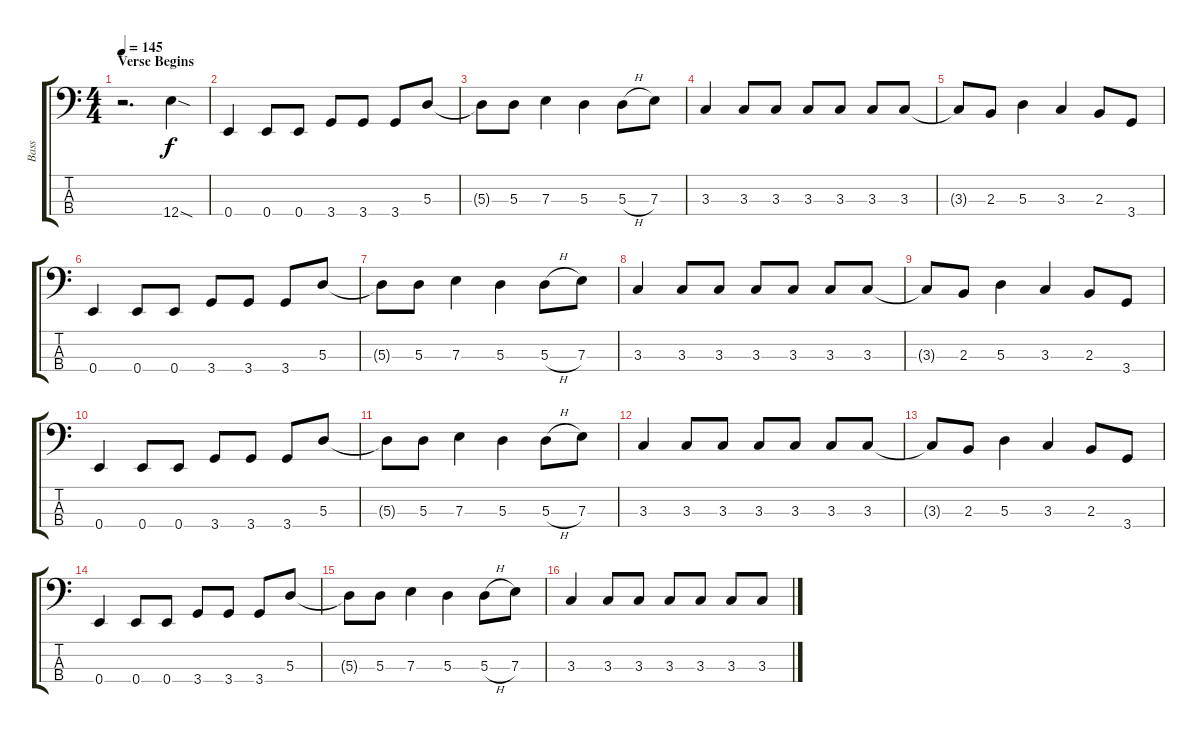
\track ("Bass" "Bass") {instrument acousticbass}
\staff {score tabs}
\tuning (G2 D2 A1 E1) {hide}
\ts (4 4)
\section ("" "Verse Begins")
\tempo 145
\clef f4
\ks c
r.2{d dy f instrument acousticbass} 12.4{sod}.4 |
0.4.4 0.4.8 0.4.8 3.4.8 3.4.8 3.4.8 5.3.8 |
5.3{t}.8 5.3.8 7.3.4 5.3.4 5.3{h}.8 7.3.8 |
3.3.4 3.3.8 3.3.8 3.3.8 3.3.8 3.3.8 3.3.8 |
3.3{t}.8 2.3.8 5.3.4 3.3.4 2.3.8 3.4.8 |
0.4.4 0.4.8 0.4.8 3.4.8 3.4.8 3.4.8 5.3.8 |
5.3{t}.8 5.3.8 7.3.4 5.3.4 5.3{h}.8 7.3.8 |
3.3.4 3.3.8 3.3.8 3.3.8 3.3.8 3.3.8 3.3.8 |
3.3{t}.8 2.3.8 5.3.4 3.3.4 2.3.8 3.4.8 |
0.4.4 0.4.8 0.4.8 3.4.8 3.4.8 3.4.8 5.3.8 |
5.3{t}.8 5.3.8 7.3.4 5.3.4 5.3{h}.8 7.3.8 |
3.3.4 3.3.8 3.3.8 3.3.8 3.3.8 3.3.8 3.3.8 |
3.3{t}.8 2.3.8 5.3.4 3.3.4 2.3.8 3.4.8 |
0.4.4 0.4.8 0.4.8 3.4.8 3.4.8 3.4.8 5.3.8 |
5.3{t}.8 5.3.8 7.3.4 5.3.4 5.3{h}.8 7.3.8 |
3.3.4 3.3.8 3.3.8 3.3.8 3.3.8 3.3.8 3.3.8
